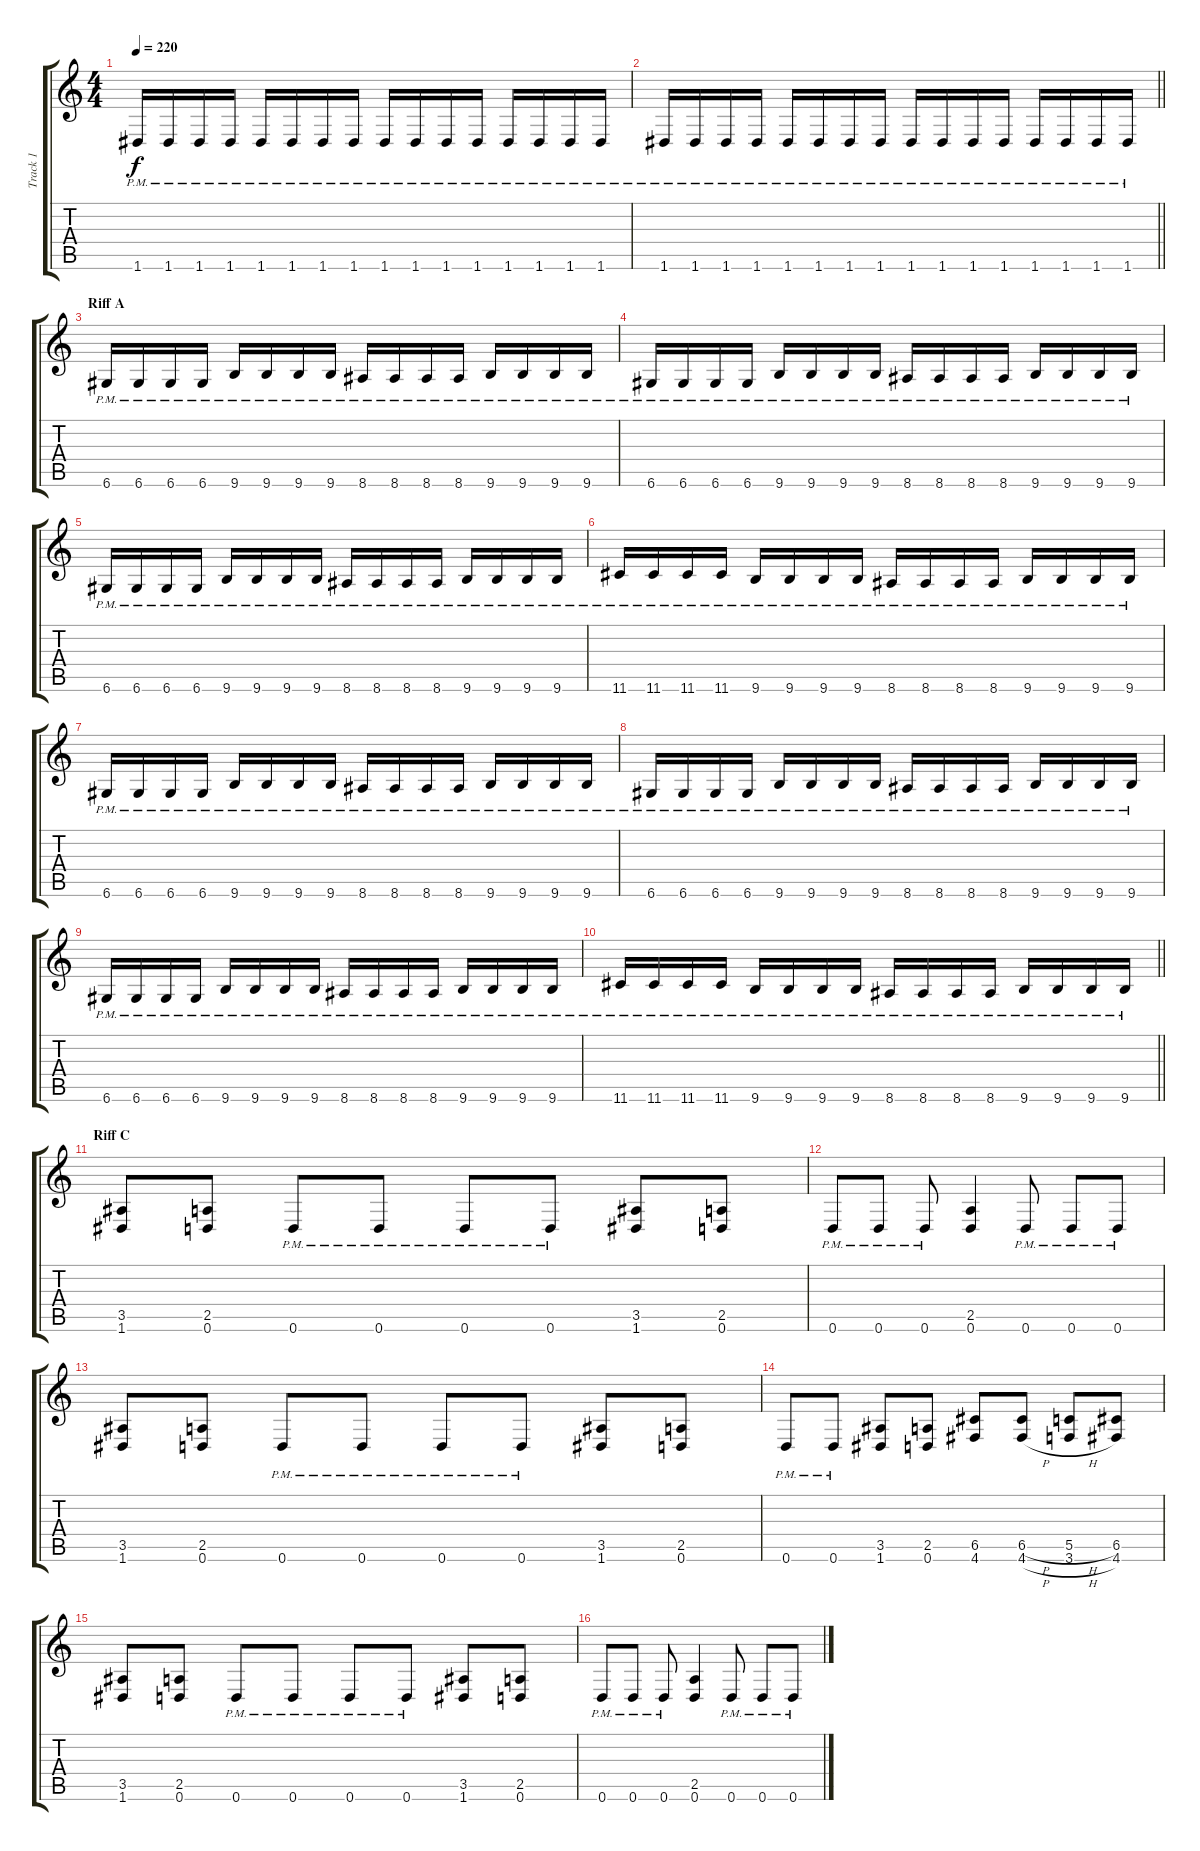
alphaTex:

\track ("Track 1" "Track 1") {instrument distortionguitar}
\staff {score tabs}
\tuning (D4 A3 F3 C3 G2 D2) {hide}
\ts (4 4)
\tempo 220
\clef g2
\ks c
1.6{pm}.16{dy f} 1.6{pm}.16 1.6{pm}.16 1.6{pm}.16 1.6{pm}.16 1.6{pm}.16 1.6{pm}.16 1.6{pm}.16 1.6{pm}.16 1.6{pm}.16 1.6{pm}.16 1.6{pm}.16 1.6{pm}.16 1.6{pm}.16 1.6{pm}.16 1.6{pm}.16 |
\barLineRight lightlight
1.6{pm}.16 1.6{pm}.16 1.6{pm}.16 1.6{pm}.16 1.6{pm}.16 1.6{pm}.16 1.6{pm}.16 1.6{pm}.16 1.6{pm}.16 1.6{pm}.16 1.6{pm}.16 1.6{pm}.16 1.6{pm}.16 1.6{pm}.16 1.6{pm}.16 1.6{pm}.16 |
\section ("" "Riff A")
6.6{pm}.16 6.6{pm}.16 6.6{pm}.16 6.6{pm}.16 9.6{pm}.16 9.6{pm}.16 9.6{pm}.16 9.6{pm}.16 8.6{pm}.16 8.6{pm}.16 8.6{pm}.16 8.6{pm}.16 9.6{pm}.16 9.6{pm}.16 9.6{pm}.16 9.6{pm}.16 |
6.6{pm}.16 6.6{pm}.16 6.6{pm}.16 6.6{pm}.16 9.6{pm}.16 9.6{pm}.16 9.6{pm}.16 9.6{pm}.16 8.6{pm}.16 8.6{pm}.16 8.6{pm}.16 8.6{pm}.16 9.6{pm}.16 9.6{pm}.16 9.6{pm}.16 9.6{pm}.16 |
6.6{pm}.16 6.6{pm}.16 6.6{pm}.16 6.6{pm}.16 9.6{pm}.16 9.6{pm}.16 9.6{pm}.16 9.6{pm}.16 8.6{pm}.16 8.6{pm}.16 8.6{pm}.16 8.6{pm}.16 9.6{pm}.16 9.6{pm}.16 9.6{pm}.16 9.6{pm}.16 |
11.6{pm}.16 11.6{pm}.16 11.6{pm}.16 11.6{pm}.16 9.6{pm}.16 9.6{pm}.16 9.6{pm}.16 9.6{pm}.16 8.6{pm}.16 8.6{pm}.16 8.6{pm}.16 8.6{pm}.16 9.6{pm}.16 9.6{pm}.16 9.6{pm}.16 9.6{pm}.16 |
6.6{pm}.16 6.6{pm}.16 6.6{pm}.16 6.6{pm}.16 9.6{pm}.16 9.6{pm}.16 9.6{pm}.16 9.6{pm}.16 8.6{pm}.16 8.6{pm}.16 8.6{pm}.16 8.6{pm}.16 9.6{pm}.16 9.6{pm}.16 9.6{pm}.16 9.6{pm}.16 |
6.6{pm}.16 6.6{pm}.16 6.6{pm}.16 6.6{pm}.16 9.6{pm}.16 9.6{pm}.16 9.6{pm}.16 9.6{pm}.16 8.6{pm}.16 8.6{pm}.16 8.6{pm}.16 8.6{pm}.16 9.6{pm}.16 9.6{pm}.16 9.6{pm}.16 9.6{pm}.16 |
6.6{pm}.16 6.6{pm}.16 6.6{pm}.16 6.6{pm}.16 9.6{pm}.16 9.6{pm}.16 9.6{pm}.16 9.6{pm}.16 8.6{pm}.16 8.6{pm}.16 8.6{pm}.16 8.6{pm}.16 9.6{pm}.16 9.6{pm}.16 9.6{pm}.16 9.6{pm}.16 |
\barLineRight lightlight
11.6{pm}.16 11.6{pm}.16 11.6{pm}.16 11.6{pm}.16 9.6{pm}.16 9.6{pm}.16 9.6{pm}.16 9.6{pm}.16 8.6{pm}.16 8.6{pm}.16 8.6{pm}.16 8.6{pm}.16 9.6{pm}.16 9.6{pm}.16 9.6{pm}.16 9.6{pm}.16 |
\section ("" "Riff C")
(3.5 1.6).8 (2.5 0.6).8 0.6{pm}.8 0.6{pm}.8 0.6{pm}.8 0.6{pm}.8 (3.5 1.6).8 (2.5 0.6).8 |
0.6{pm}.8 0.6{pm}.8 0.6{pm}.8 (2.5 0.6).4 0.6{pm}.8 0.6{pm}.8 0.6{pm}.8 |
(3.5 1.6).8 (2.5 0.6).8 0.6{pm}.8 0.6{pm}.8 0.6{pm}.8 0.6{pm}.8 (3.5 1.6).8 (2.5 0.6).8 |
0.6{pm}.8 0.6{pm}.8 (3.5 1.6).8 (2.5 0.6).8 (6.5 4.6).8 (6.5{h} 4.6{h}).8 (5.5{h} 3.6{h}).8 (6.5 4.6).8 |
(3.5 1.6).8 (2.5 0.6).8 0.6{pm}.8 0.6{pm}.8 0.6{pm}.8 0.6{pm}.8 (3.5 1.6).8 (2.5 0.6).8 |
0.6{pm}.8 0.6{pm}.8 0.6{pm}.8 (2.5 0.6).4 0.6{pm}.8 0.6{pm}.8 0.6{pm}.8
